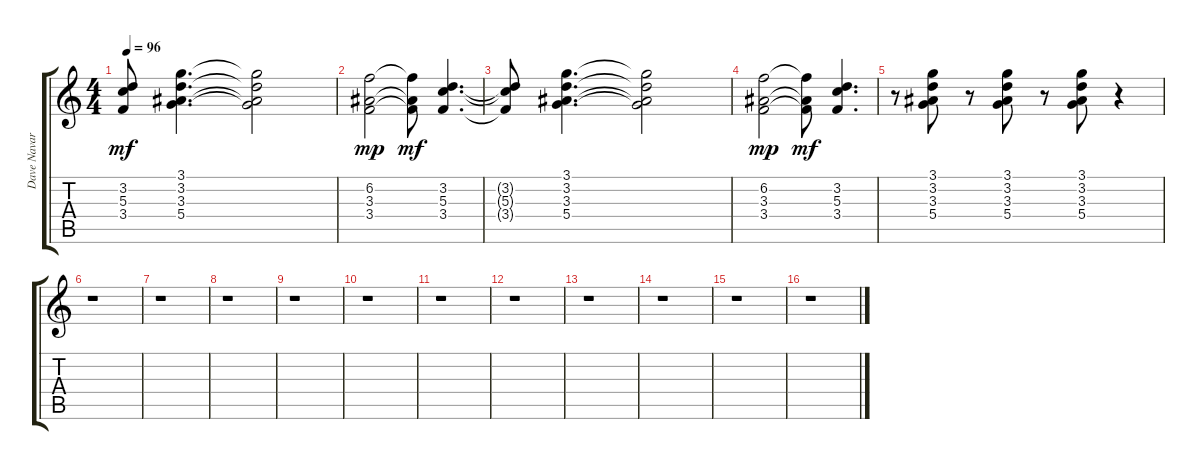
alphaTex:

\track ("Dave Navarro 3" "Dave Navar") {instrument electricguitarclean}
\staff {score tabs}
\tuning (E4 B3 G3 D3 A2 E2) {hide}
\ts (4 4)
\tempo 96
\clef g2
\ks c
(3.2{t} 5.3{t} 3.4{t}).8{dy mf} (3.1 3.2 3.3 5.4).4{d} (3.1{t} 3.2{t} 3.3{t} 5.4{t}).2 |
(6.2 3.3 3.4).2{dy mp} (6.2{t} 3.3{t} 3.4{t}).8{dy mf} (3.2 5.3 3.4).4{d} |
(3.2{t} 5.3{t} 3.4{t}).8 (3.1 3.2 3.3 5.4).4{d} (3.1{t} 3.2{t} 3.3{t} 5.4{t}).2 |
(6.2 3.3 3.4).2{dy mp} (6.2{t} 3.3{t} 3.4{t}).8{dy mf} (3.2 5.3 3.4).4{d} |
r.8 (3.1 3.2 3.3 5.4).8 r.8 (3.1 3.2 3.3 5.4).8 r.8 (3.1 3.2 3.3 5.4).8 r.4 |
r.1 |
r.1 |
r.1 |
r.1 |
r.1 |
r.1 |
r.1 |
r.1 |
r.1 |
r.1 |
r.1
